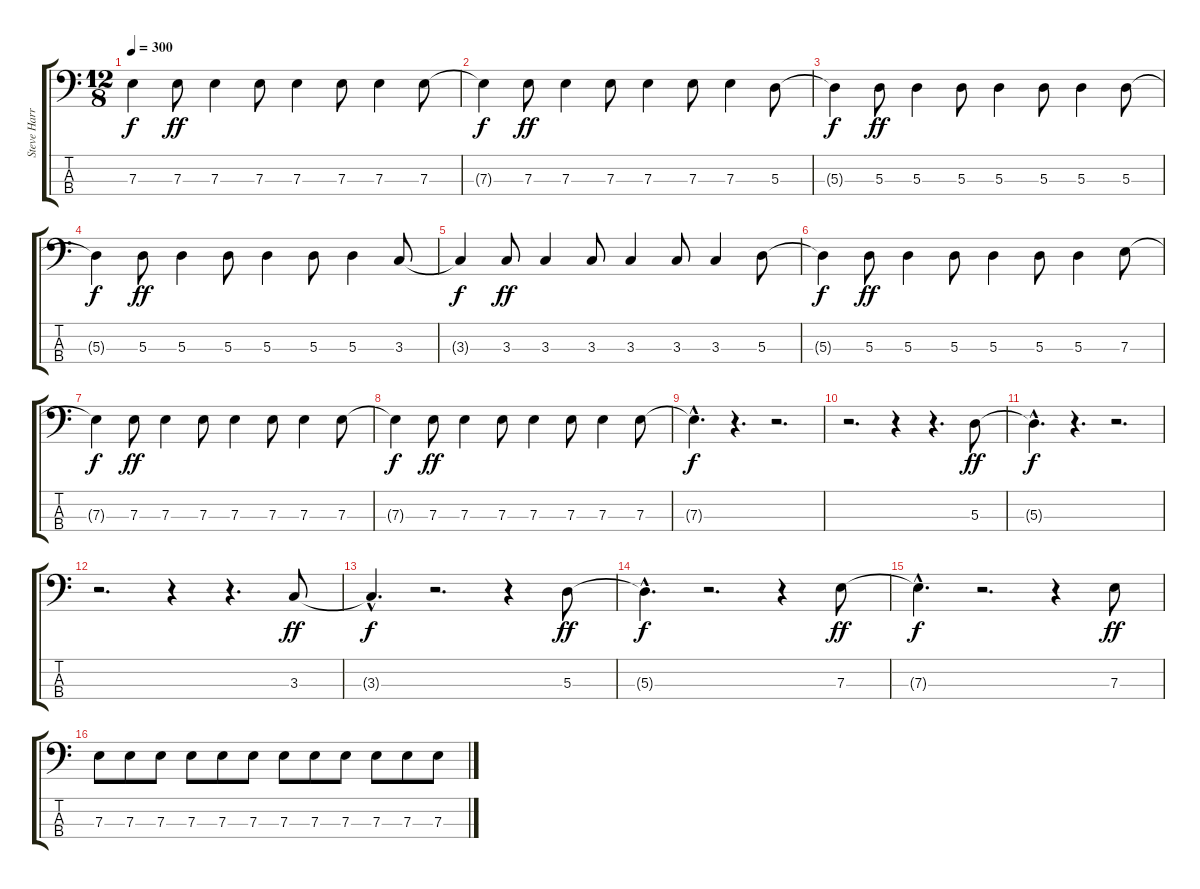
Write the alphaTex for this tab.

\track ("Steve Harris" "Steve Harr") {instrument electricbassfinger}
\staff {score tabs}
\tuning (G2 D2 A1 E1) {hide}
\ts (12 8)
\tempo 300
\clef f4
\ks c
7.3{t}.4{dy f} 7.3.8{dy ff} 7.3.4 7.3.8 7.3.4 7.3.8 7.3.4 7.3.8 |
7.3{t}.4{dy f} 7.3.8{dy ff} 7.3.4 7.3.8 7.3.4 7.3.8 7.3.4 5.3.8 |
5.3{t}.4{dy f} 5.3.8{dy ff} 5.3.4 5.3.8 5.3.4 5.3.8 5.3.4 5.3.8 |
5.3{t}.4{dy f} 5.3.8{dy ff} 5.3.4 5.3.8 5.3.4 5.3.8 5.3.4 3.3.8 |
3.3{t}.4{dy f} 3.3.8{dy ff} 3.3.4 3.3.8 3.3.4 3.3.8 3.3.4 5.3.8 |
5.3{t}.4{dy f} 5.3.8{dy ff} 5.3.4 5.3.8 5.3.4 5.3.8 5.3.4 7.3.8 |
7.3{t}.4{dy f} 7.3.8{dy ff} 7.3.4 7.3.8 7.3.4 7.3.8 7.3.4 7.3.8 |
7.3{t}.4{dy f} 7.3.8{dy ff} 7.3.4 7.3.8 7.3.4 7.3.8 7.3.4 7.3.8 |
7.3{hac t}.4{d dy f} r.4{d} r.2{d} |
r.2{d} r.4 r.4{d} 5.3.8{dy ff} |
5.3{hac t}.4{d dy f} r.4{d} r.2{d} |
r.2{d} r.4 r.4{d} 3.3.8{dy ff} |
3.3{hac t}.4{d dy f} r.2{d} r.4 5.3.8{dy ff} |
5.3{hac t}.4{d dy f} r.2{d} r.4 7.3.8{dy ff} |
7.3{hac t}.4{d dy f} r.2{d} r.4 7.3.8{dy ff} |
7.3.8 7.3.8 7.3.8 7.3.8 7.3.8 7.3.8 7.3.8 7.3.8 7.3.8 7.3.8 7.3.8 7.3.8
